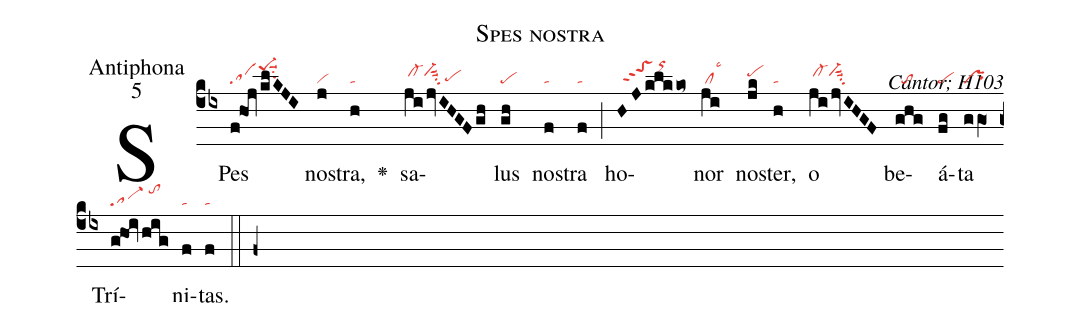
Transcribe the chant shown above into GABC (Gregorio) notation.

name:Spes nostra;
office-part:Antiphona;
mode:5;
commentary:Cantor; H103;
nabc-lines:1;
%%
(cb4)SPes(f!hoj/klKJI|sape-1hksuu1su2) no(j|vi)stra,(h|ta) <v>\greheightstar</v>()
sa(jijvIHGFgh|/cl-hivi-hisuu2su2/pehg)lus(gh|pe) no(f|ta)stra(f|ta) (;)
ho(HJklkko~|//toShkppt2/orhm)nor(ji|/cllsc3) no(jk|pehi)ster,(h|ta)
o(jijvIHGF|/cl-hivi-hisuu2su2) be(ghg|//to)á(fg|pe)ta(ggO1|pr) Trí(g!hoi/hig|sa-/tohk)ni(f|ta)tas.(f|ta) (::f+)
